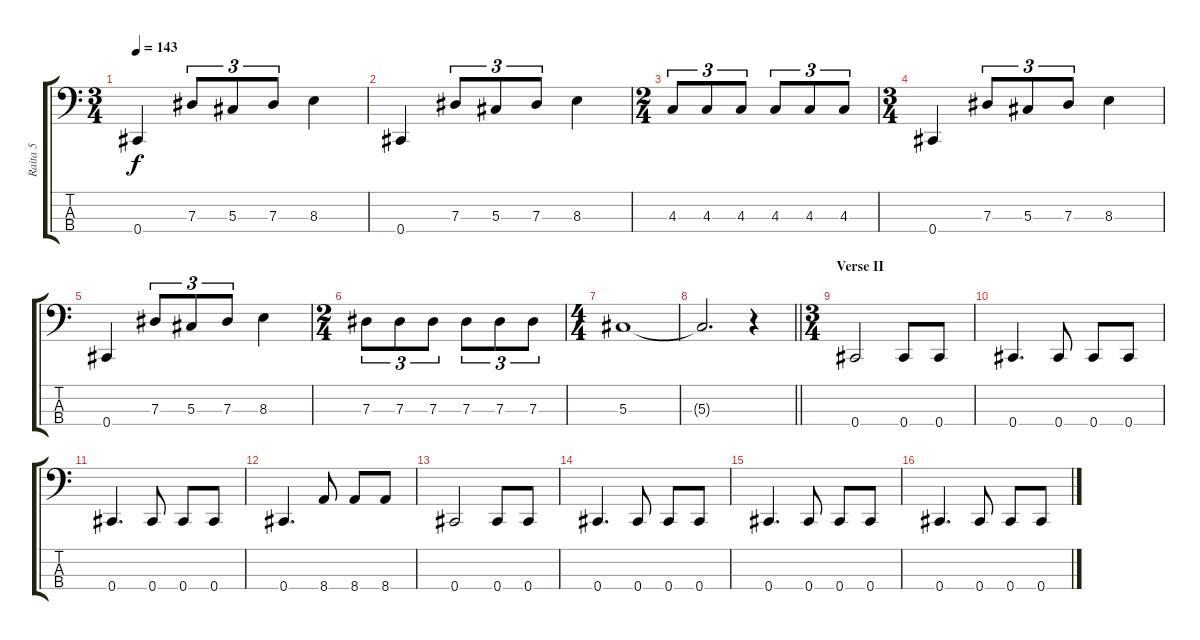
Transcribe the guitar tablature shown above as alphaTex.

\track ("Raita 5" "Raita 5") {instrument electricbassfinger}
\staff {score tabs}
\tuning (Gb2 Db2 Ab1 Db1) {hide}
\ts (3 4)
\tempo 143
\clef f4
\ks c
0.4.4{dy f} 7.3.8{tu (3 2)} 5.3.8{tu (3 2)} 7.3.8{tu (3 2)} 8.3.4 |
0.4.4 7.3.8{tu (3 2)} 5.3.8{tu (3 2)} 7.3.8{tu (3 2)} 8.3.4 |
\ts (2 4)
4.3.8{tu (3 2)} 4.3.8{tu (3 2)} 4.3.8{tu (3 2)} 4.3.8{tu (3 2)} 4.3.8{tu (3 2)} 4.3.8{tu (3 2)} |
\ts (3 4)
0.4.4 7.3.8{tu (3 2)} 5.3.8{tu (3 2)} 7.3.8{tu (3 2)} 8.3.4 |
0.4.4 7.3.8{tu (3 2)} 5.3.8{tu (3 2)} 7.3.8{tu (3 2)} 8.3.4 |
\ts (2 4)
7.3.8{tu (3 2)} 7.3.8{tu (3 2)} 7.3.8{tu (3 2)} 7.3.8{tu (3 2)} 7.3.8{tu (3 2)} 7.3.8{tu (3 2)} |
\ts (4 4)
5.3.1 |
\barLineRight lightlight
5.3{t}.2{d} r.4 |
\ts (3 4)
\section ("" "Verse II")
0.4.2 0.4.8 0.4.8 |
0.4.4{d} 0.4.8 0.4.8 0.4.8 |
0.4.4{d} 0.4.8 0.4.8 0.4.8 |
0.4.4{d} 8.4.8 8.4.8 8.4.8 |
0.4.2 0.4.8 0.4.8 |
0.4.4{d} 0.4.8 0.4.8 0.4.8 |
0.4.4{d} 0.4.8 0.4.8 0.4.8 |
0.4.4{d} 0.4.8 0.4.8 0.4.8
